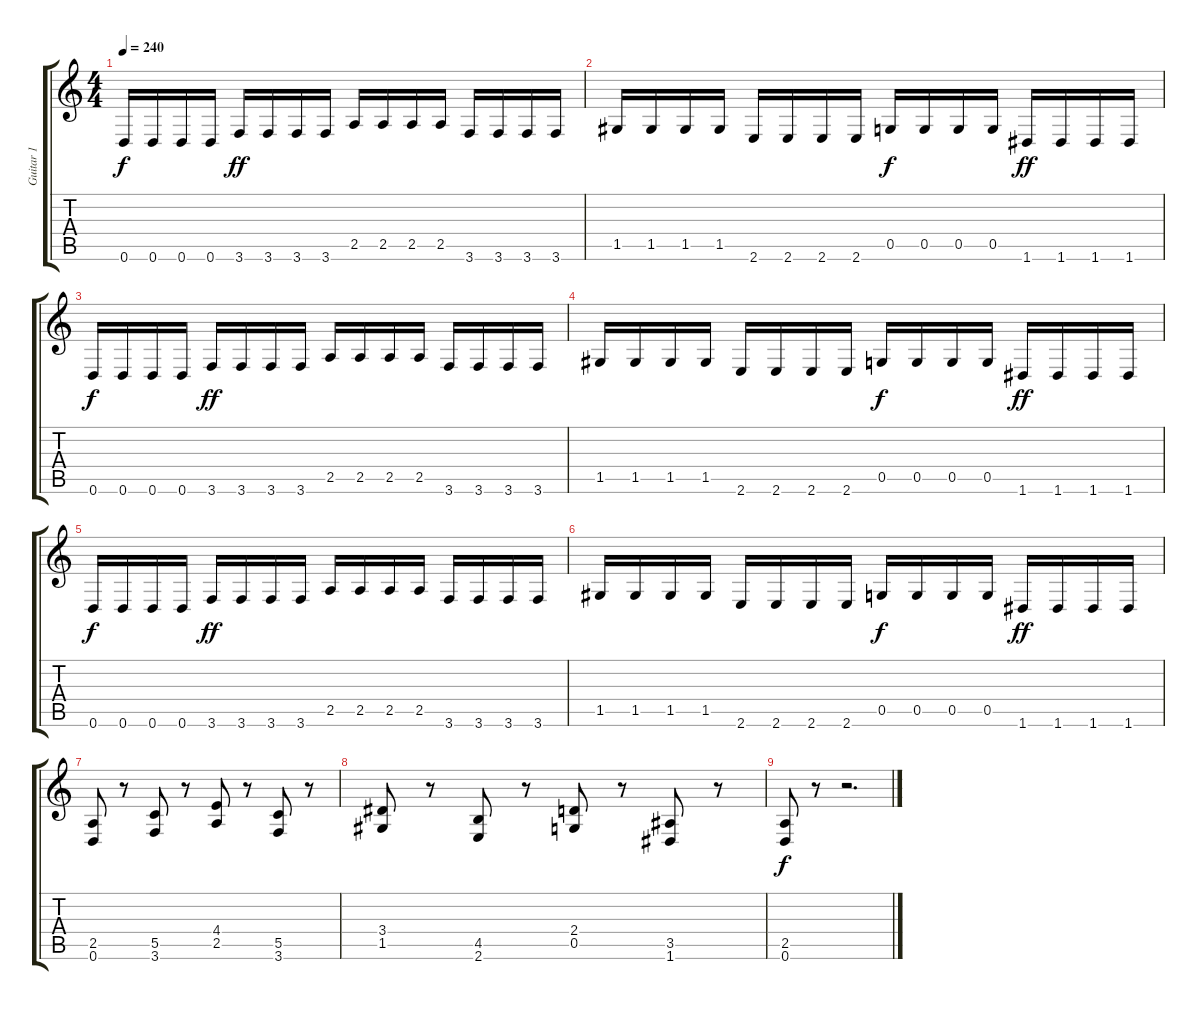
\track ("Guitar 1" "Guitar 1") {instrument distortionguitar}
\staff {score tabs}
\tuning (D4 A3 F3 C3 G2 D2) {hide}
\ts (4 4)
\tempo 240
\clef g2
\ks c
0.6.16{dy f} 0.6.16 0.6.16 0.6.16 3.6.16{dy ff} 3.6.16 3.6.16 3.6.16 2.5.16 2.5.16 2.5.16 2.5.16 3.6.16 3.6.16 3.6.16 3.6.16 |
1.5.16 1.5.16 1.5.16 1.5.16 2.6.16 2.6.16 2.6.16 2.6.16 0.5.16{dy f} 0.5.16 0.5.16 0.5.16 1.6.16{dy ff} 1.6.16 1.6.16 1.6.16 |
0.6.16{dy f} 0.6.16 0.6.16 0.6.16 3.6.16{dy ff} 3.6.16 3.6.16 3.6.16 2.5.16 2.5.16 2.5.16 2.5.16 3.6.16 3.6.16 3.6.16 3.6.16 |
1.5.16 1.5.16 1.5.16 1.5.16 2.6.16 2.6.16 2.6.16 2.6.16 0.5.16{dy f} 0.5.16 0.5.16 0.5.16 1.6.16{dy ff} 1.6.16 1.6.16 1.6.16 |
0.6.16{dy f} 0.6.16 0.6.16 0.6.16 3.6.16{dy ff} 3.6.16 3.6.16 3.6.16 2.5.16 2.5.16 2.5.16 2.5.16 3.6.16 3.6.16 3.6.16 3.6.16 |
1.5.16 1.5.16 1.5.16 1.5.16 2.6.16 2.6.16 2.6.16 2.6.16 0.5.16{dy f} 0.5.16 0.5.16 0.5.16 1.6.16{dy ff} 1.6.16 1.6.16 1.6.16 |
(2.5 0.6).8 r.8 (5.5 3.6).8 r.8 (4.4 2.5).8 r.8 (5.5 3.6).8 r.8 |
(3.4 1.5).8 r.8 (4.5 2.6).8 r.8 (2.4 0.5).8 r.8 (3.5 1.6).8 r.8 |
(2.5 0.6).8{dy f} r.8 r.2{d}
